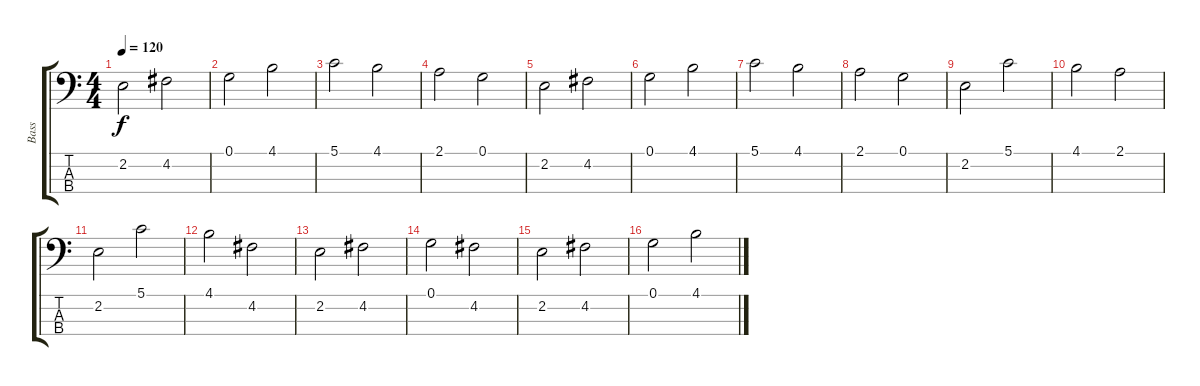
\track ("Bass" "Bass") {instrument fretlessbass}
\staff {score tabs}
\tuning (G2 D2 A1 E1) {hide}
\ts (4 4)
\tempo 120
\clef f4
\ks c
2.2.2{dy f instrument fretlessbass} 4.2.2 |
0.1.2 4.1.2 |
5.1.2 4.1.2 |
2.1.2 0.1.2 |
2.2.2 4.2.2 |
0.1.2 4.1.2 |
5.1.2 4.1.2 |
2.1.2 0.1.2 |
2.2.2 5.1.2 |
4.1.2 2.1.2 |
2.2.2 5.1.2 |
4.1.2 4.2.2 |
2.2.2 4.2.2 |
0.1.2 4.2.2 |
2.2.2 4.2.2 |
0.1.2 4.1.2
